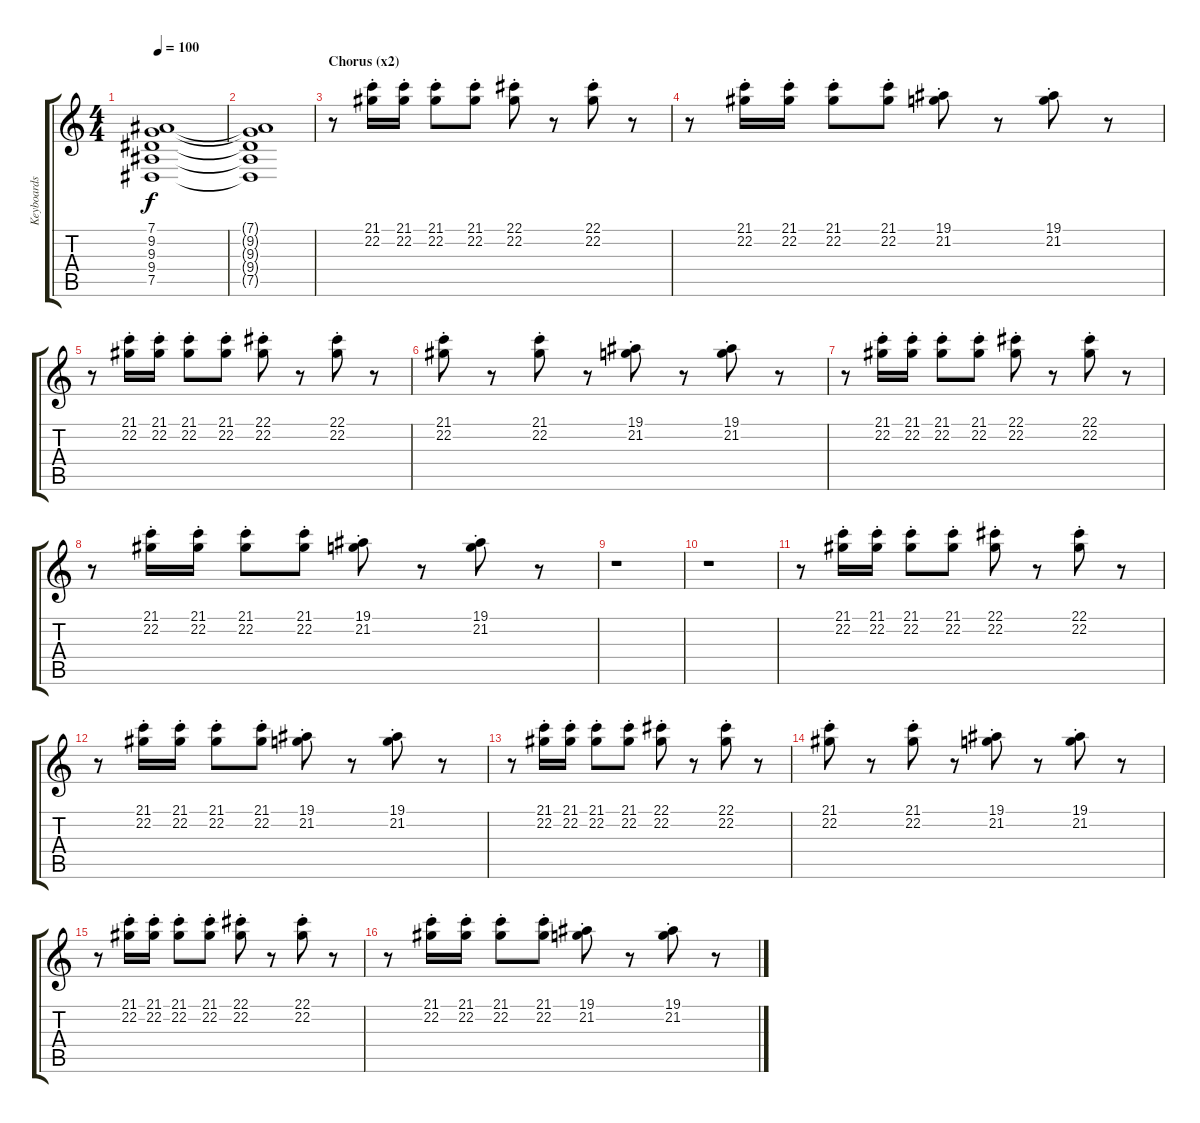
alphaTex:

\track ("Keyboards" "Keyboards") {instrument choiraahs}
\staff {score tabs}
\tuning (Eb4 Bb3 Gb3 Db3 Ab2 Eb2) {hide}
\ts (4 4)
\tempo 100
\clef g2
\ks c
(7.1 9.2 9.3 9.4 7.5).1{dy f} |
(7.1{t} 9.2{t} 9.3{t} 9.4{t} 7.5{t}).1 |
\section ("" "Chorus (x2)")
r.8 (21.1{st} 22.2{st}).16{volume 10 instrument stringensemble1} (21.1{st} 22.2{st}).16 (21.1{st} 22.2{st}).8 (21.1{st} 22.2{st}).8 (22.1{st} 22.2{st}).8 r.8 (22.1{st} 22.2{st}).8 r.8 |
r.8 (21.1{st} 22.2{st}).16 (21.1{st} 22.2{st}).16 (21.1{st} 22.2{st}).8 (21.1{st} 22.2{st}).8 (19.1{st} 21.2{st}).8 r.8 (19.1{st} 21.2{st}).8 r.8 |
r.8 (21.1{st} 22.2{st}).16 (21.1{st} 22.2{st}).16 (21.1{st} 22.2{st}).8 (21.1{st} 22.2{st}).8 (22.1{st} 22.2{st}).8 r.8 (22.1{st} 22.2{st}).8 r.8 |
(21.1{st} 22.2{st}).8 r.8 (21.1{st} 22.2{st}).8 r.8 (19.1{st} 21.2{st}).8 r.8 (19.1{st} 21.2{st}).8 r.8 |
r.8 (21.1{st} 22.2{st}).16 (21.1{st} 22.2{st}).16 (21.1{st} 22.2{st}).8 (21.1{st} 22.2{st}).8 (22.1{st} 22.2{st}).8 r.8 (22.1{st} 22.2{st}).8 r.8 |
r.8 (21.1{st} 22.2{st}).16 (21.1{st} 22.2{st}).16 (21.1{st} 22.2{st}).8 (21.1{st} 22.2{st}).8 (19.1{st} 21.2{st}).8 r.8 (19.1{st} 21.2{st}).8 r.8 |
r.1 |
r.1 |
r.8 (21.1{st} 22.2{st}).16 (21.1{st} 22.2{st}).16 (21.1{st} 22.2{st}).8 (21.1{st} 22.2{st}).8 (22.1{st} 22.2{st}).8 r.8 (22.1{st} 22.2{st}).8 r.8 |
r.8 (21.1{st} 22.2{st}).16 (21.1{st} 22.2{st}).16 (21.1{st} 22.2{st}).8 (21.1{st} 22.2{st}).8 (19.1{st} 21.2{st}).8 r.8 (19.1{st} 21.2{st}).8 r.8 |
r.8 (21.1{st} 22.2{st}).16 (21.1{st} 22.2{st}).16 (21.1{st} 22.2{st}).8 (21.1{st} 22.2{st}).8 (22.1{st} 22.2{st}).8 r.8 (22.1{st} 22.2{st}).8 r.8 |
(21.1{st} 22.2{st}).8 r.8 (21.1{st} 22.2{st}).8 r.8 (19.1{st} 21.2{st}).8 r.8 (19.1{st} 21.2{st}).8 r.8 |
r.8 (21.1{st} 22.2{st}).16 (21.1{st} 22.2{st}).16 (21.1{st} 22.2{st}).8 (21.1{st} 22.2{st}).8 (22.1{st} 22.2{st}).8 r.8 (22.1{st} 22.2{st}).8 r.8 |
r.8 (21.1{st} 22.2{st}).16 (21.1{st} 22.2{st}).16 (21.1{st} 22.2{st}).8 (21.1{st} 22.2{st}).8 (19.1{st} 21.2{st}).8 r.8 (19.1{st} 21.2{st}).8 r.8
